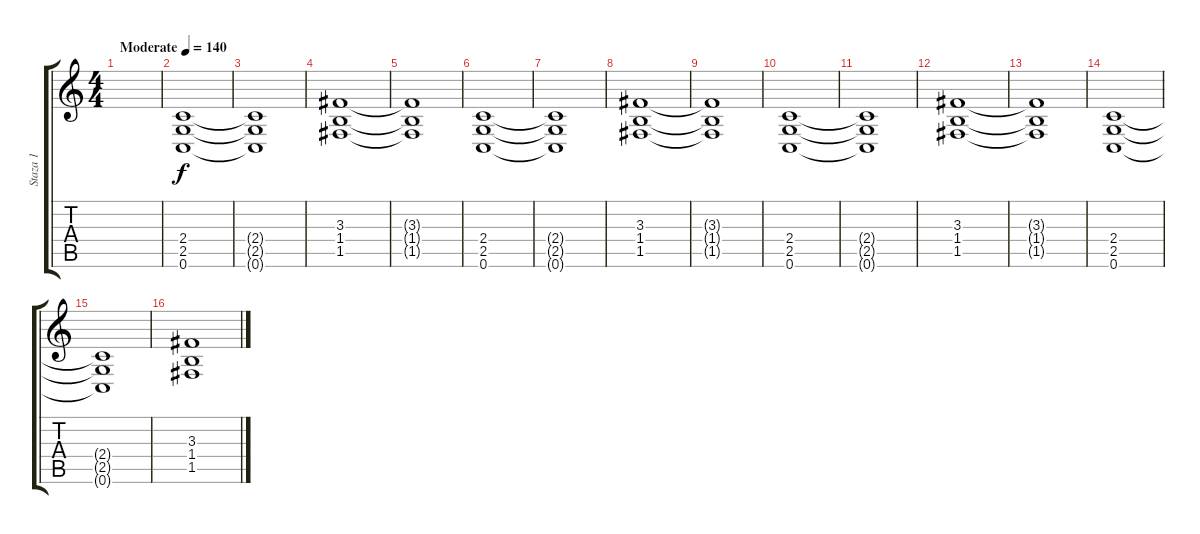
\track ("Staza 1" "Staza 1") {instrument overdrivenguitar}
\staff {score tabs}
\tuning (C4 G3 Eb3 Bb2 F2 C2) {hide}
\ts (4 4)
\tempo (140 "Moderate")
\clef g2
\ks c
|
(2.4 2.5 0.6).1 |
(2.4{t} 2.5{t} 0.6{t}).1 |
(3.3 1.4 1.5).1 |
(3.3{t} 1.4{t} 1.5{t}).1 |
(2.4 2.5 0.6).1 |
(2.4{t} 2.5{t} 0.6{t}).1 |
(3.3 1.4 1.5).1 |
(3.3{t} 1.4{t} 1.5{t}).1 |
(2.4 2.5 0.6).1 |
(2.4{t} 2.5{t} 0.6{t}).1 |
(3.3 1.4 1.5).1 |
(3.3{t} 1.4{t} 1.5{t}).1 |
(2.4 2.5 0.6).1 |
(2.4{t} 2.5{t} 0.6{t}).1 |
(3.3 1.4 1.5).1
